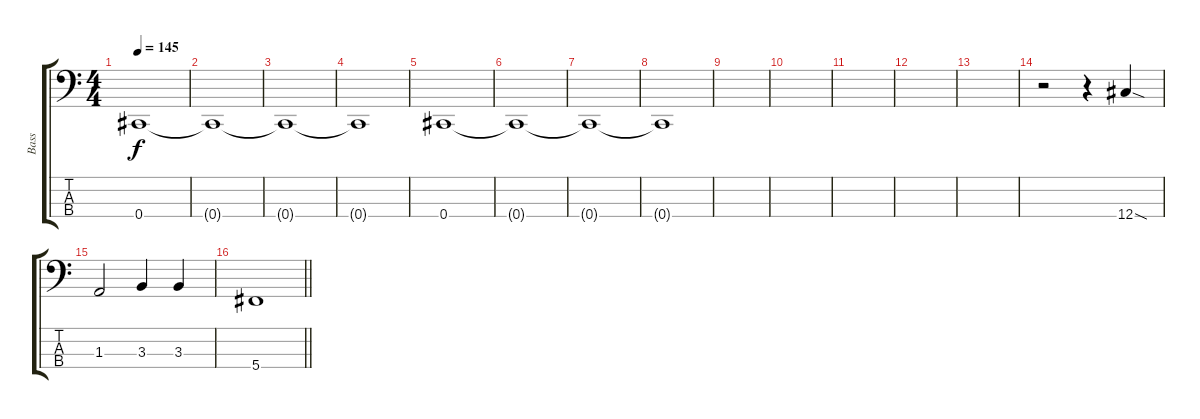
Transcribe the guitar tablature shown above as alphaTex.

\track ("Bass" "Bass") {instrument electricbassfinger}
\staff {score tabs}
\tuning (Gb2 Db2 Ab1 Db1) {hide}
\ts (4 4)
\tempo 145
\clef f4
\ks c
0.4.1{dy f} |
0.4{t}.1 |
0.4{t}.1 |
0.4{t}.1 |
0.4.1 |
0.4{t}.1 |
0.4{t}.1 |
0.4{t}.1 |
|
|
|
|
|
r.2 r.4 12.4{sod}.4 |
1.3.2 3.3.4 3.3.4 |
\barLineRight lightlight
5.4.1
